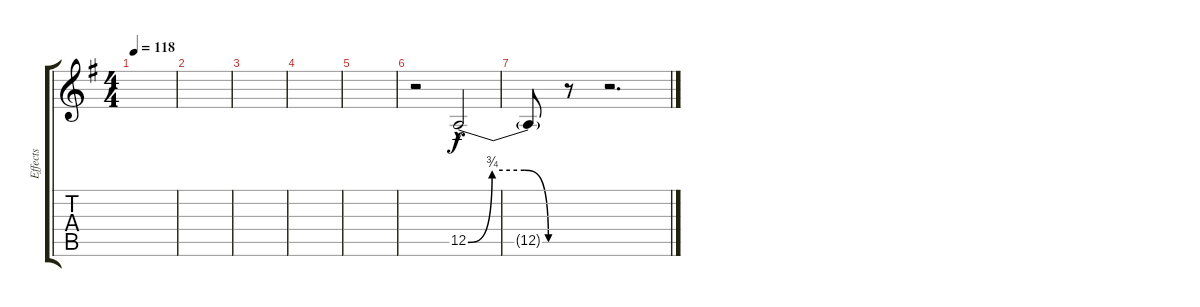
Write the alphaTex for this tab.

\track ("Effects" "Effects") {instrument gunshot}
\staff {score tabs}
\tuning (E4 B3 G3 D3 A2 E2) {hide}
\ts (4 4)
\tempo 118
\clef g2
\ks eminor
|
|
|
|
|
r.2{volume 16 balance 9 instrument lead3calliope} 12.5{be (custom 0 0 15 3 35 3 50 0 60 0) hac}.2{dy f} |
12.5{t}.8 r.8 r.2{d}
